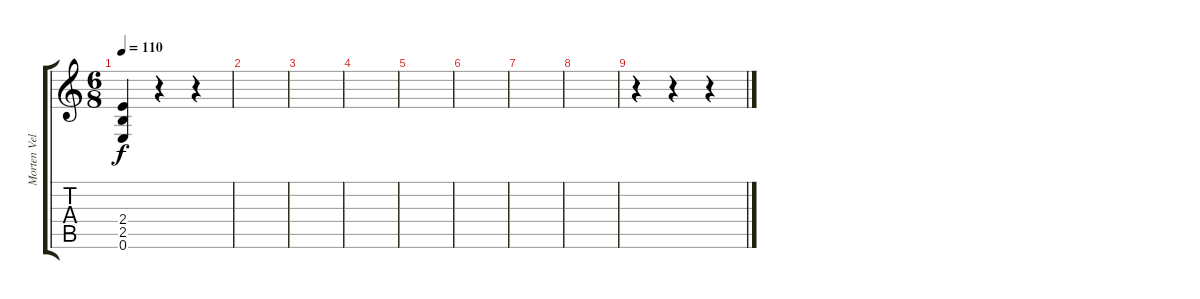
\track ("Morten Veland(the god)" "Morten Vel") {instrument distortionguitar}
\staff {score tabs}
\tuning (E4 B3 G3 D3 A2 E2) {hide}
\ts (6 8)
\tempo 110
\clef g2
\ks c
(2.4 2.5 0.6).4{dy f} r.4 r.4 |
|
|
|
|
|
|
|
r.4 r.4 r.4
